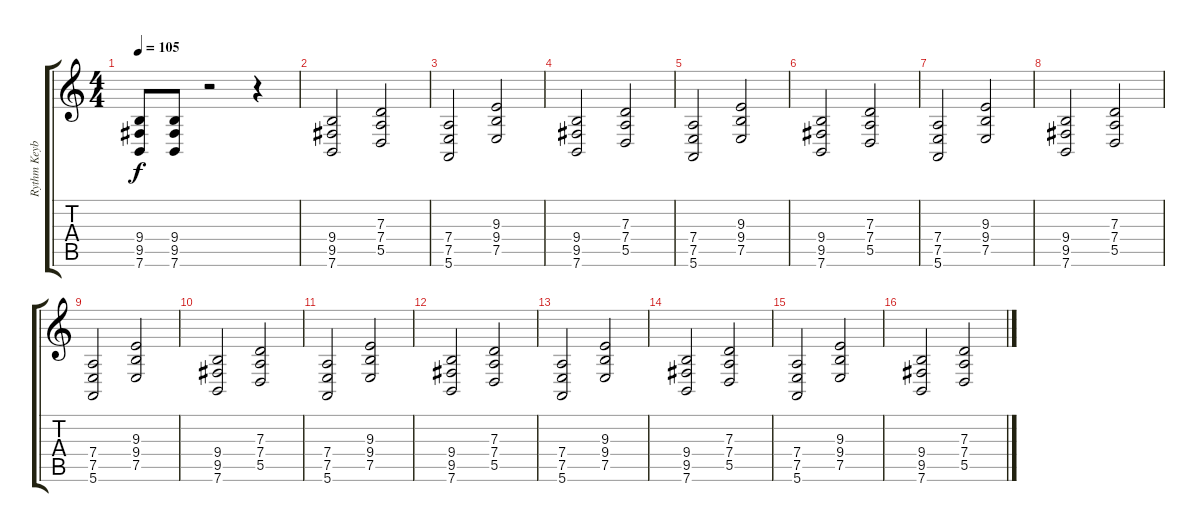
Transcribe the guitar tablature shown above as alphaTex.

\track ("Rythm Keyboard" "Rythm Keyb") {instrument synthvoice}
\staff {score tabs}
\tuning (E4 B3 G3 D3 A2 E2) {hide}
\ts (4 4)
\tempo 105
\clef g2
\ks c
(9.4 9.5 7.6).8{dy f} (9.4 9.5 7.6).8 r.2 r.4 |
(9.4 9.5 7.6).2 (7.3 7.4 5.5).2 |
(7.4 7.5 5.6).2 (9.3 9.4 7.5).2 |
(9.4 9.5 7.6).2 (7.3 7.4 5.5).2 |
(7.4 7.5 5.6).2 (9.3 9.4 7.5).2 |
(9.4 9.5 7.6).2 (7.3 7.4 5.5).2 |
(7.4 7.5 5.6).2 (9.3 9.4 7.5).2 |
(9.4 9.5 7.6).2 (7.3 7.4 5.5).2 |
(7.4 7.5 5.6).2 (9.3 9.4 7.5).2 |
(9.4 9.5 7.6).2 (7.3 7.4 5.5).2 |
(7.4 7.5 5.6).2 (9.3 9.4 7.5).2 |
(9.4 9.5 7.6).2 (7.3 7.4 5.5).2 |
(7.4 7.5 5.6).2 (9.3 9.4 7.5).2 |
(9.4 9.5 7.6).2 (7.3 7.4 5.5).2 |
(7.4 7.5 5.6).2 (9.3 9.4 7.5).2 |
(9.4 9.5 7.6).2 (7.3 7.4 5.5).2
